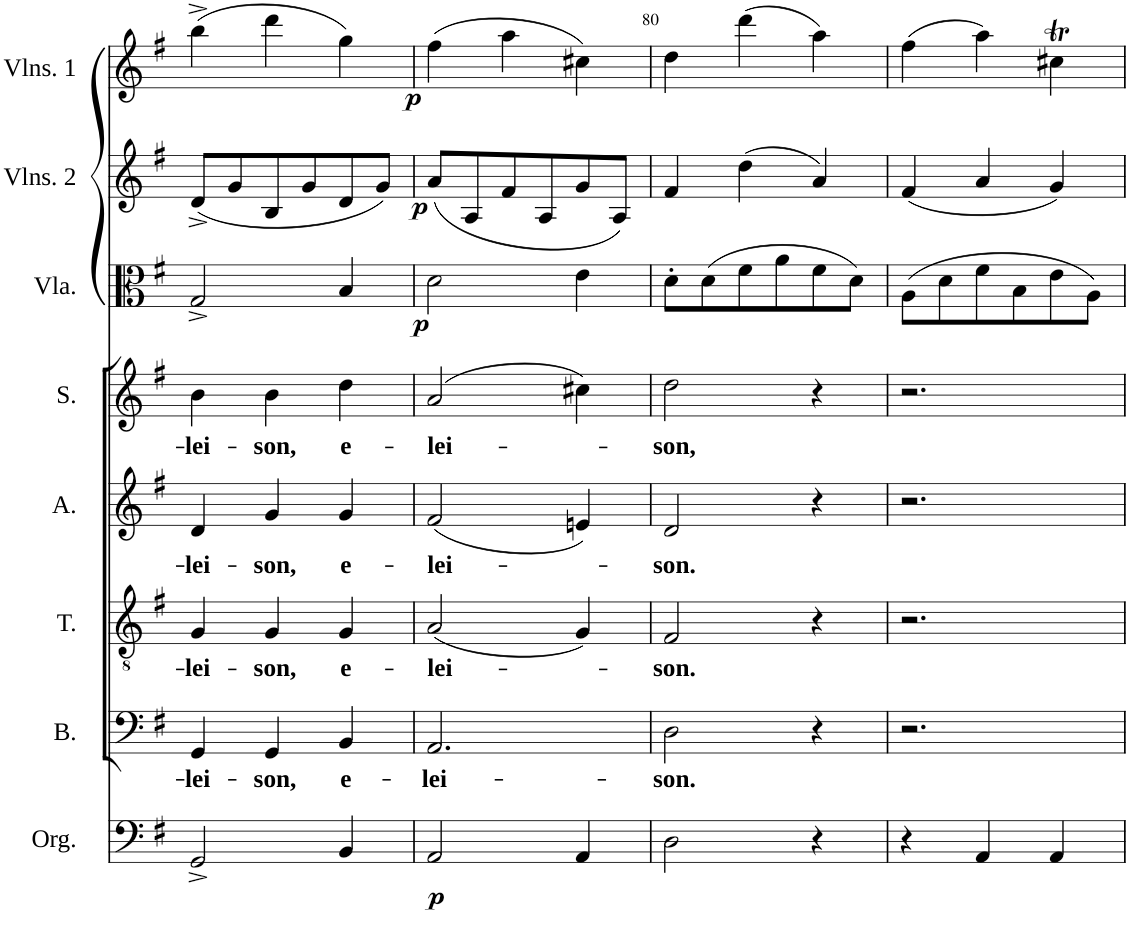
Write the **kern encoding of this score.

**kern	**dynam	**kern	**text	**kern	**text	**kern	**text	**kern	**text	**kern	**dynam	**kern	**dynam	**kern	**dynam
*part8	*part8	*part7	*part7	*part6	*part6	*part5	*part5	*part4	*part4	*part3	*part3	*part2	*part2	*part1	*part1
*staff8	*staff8	*staff7	*staff7	*staff6	*staff6	*staff5	*staff5	*staff4	*staff4	*staff3	*staff3	*staff2	*staff2	*staff1	*staff1
*I"Organ	*	*I"Bass	*	*I"Tenor	*	*I"Alto	*	*I"Soprano	*	*I"Viola	*	*I"Violins 2	*	*I"Violins 1	*
*I'Org.	*	*I'B.	*	*I'T.	*	*I'A.	*	*I'S.	*	*I'Vla.	*	*I'Vlns. 2	*	*I'Vlns. 1	*
!!LO:PB:g=z
*clefF4	*	*clefF4	*	*clefGv2	*	*clefG2	*	*clefG2	*	*clefC3	*	*clefG2	*	*clefG2	*
*k[f#]	*	*k[f#]	*	*k[f#]	*	*k[f#]	*	*k[f#]	*	*k[f#]	*	*k[f#]	*	*k[f#]	*
*M3/4	*	*M3/4	*	*M3/4	*	*M3/4	*	*M3/4	*	*M3/4	*	*M3/4	*	*M3/4	*
=78	=78	=78	=78	=78	=78	=78	=78	=78	=78	=78	=78	=78	=78	=78	=78
!	!	!	!LO:LY:b	!	!LO:LY:b	!	!LO:LY:b	!	!LO:LY:b	!	!	!	!	!	!
2GG^/	.	4GG/	-lei-	4G/	-lei-	4d/	-lei-	4b\	-lei-	2G^/	.	(8d^/L	.	(4bb^\	.
.	.	.	.	.	.	.	.	.	.	.	.	8g/	.	.	.
!	!	!	!LO:LY:b	!	!LO:LY:b	!	!LO:LY:b	!	!LO:LY:b	!	!	!	!	!	!
.	.	4GG/	-son,	4G/	-son,	4g/	-son,	4b\	-son,	.	.	8B/	.	4ddd\	.
.	.	.	.	.	.	.	.	.	.	.	.	8g/	.	.	.
!	!	!	!LO:LY:b	!	!LO:LY:b	!	!LO:LY:b	!	!LO:LY:b	!	!	!	!	!	!
4BB/	.	4BB/	e-	4G/	e-	4g/	e-	4dd\	e-	4B/	.	8d/	.	4gg\)	.
.	.	.	.	.	.	.	.	.	.	.	.	8g/J)	.	.	.
=79	=79	=79	=79	=79	=79	=79	=79	=79	=79	=79	=79	=79	=79	=79	=79
!	!LO:DY:b	!	!LO:LY:b	!	!LO:LY:b	!	!LO:LY:b	!	!LO:LY:b	!	!LO:DY:b	!	!LO:DY:b	!	!LO:DY:b
2AA/	p	2.AA/	-lei-	(2A/	-lei-	(2f#/	-lei-	(2a/	-lei-	2d\	p	(8a/L	p	(4ff#\	p
.	.	.	.	.	.	.	.	.	.	.	.	8A/	.	.	.
.	.	.	.	.	.	.	.	.	.	.	.	8f#/	.	4aa\	.
.	.	.	.	.	.	.	.	.	.	.	.	8A/	.	.	.
4AA/	.	.	.	4G/)	.	4en/)	.	4cc#X\)	.	4e\	.	8g/	.	4cc#X\)	.
.	.	.	.	.	.	.	.	.	.	.	.	8A/J)	.	.	.
=80	=80	=80	=80	=80	=80	=80	=80	=80	=80	=80	=80	=80	=80	=80	=80
!	!	!	!LO:LY:b	!	!LO:LY:b	!	!LO:LY:b	!	!LO:LY:b	!	!	!	!	!	!
2D\	.	2D\	-son.	2F#/	-son.	2d/	-son.	2dd\	-son,	8d'\L	.	4f#/	.	4dd\	.
.	.	.	.	.	.	.	.	.	.	(8d\	.	.	.	.	.
.	.	.	.	.	.	.	.	.	.	8f#\	.	(4dd\	.	(4ddd\	.
.	.	.	.	.	.	.	.	.	.	8a\	.	.	.	.	.
4r	.	4r	.	4r	.	4r	.	4r	.	8f#\	.	4a/)	.	4aa\)	.
.	.	.	.	.	.	.	.	.	.	8d\J)	.	.	.	.	.
=81	=81	=81	=81	=81	=81	=81	=81	=81	=81	=81	=81	=81	=81	=81	=81
4r	.	2.r	.	2.r	.	2.r	.	2.r	.	(8A\L	.	(4f#/	.	(4ff#\	.
.	.	.	.	.	.	.	.	.	.	8d\	.	.	.	.	.
4AA/	.	.	.	.	.	.	.	.	.	8f#\	.	4a/	.	4aa\)	.
.	.	.	.	.	.	.	.	.	.	8B\	.	.	.	.	.
4AA/	.	.	.	.	.	.	.	.	.	8e\	.	4g/)	.	4cc#Xt\	.
.	.	.	.	.	.	.	.	.	.	8A\J)	.	.	.	.	.
=	=	=	=	=	=	=	=	=	=	=	=	=	=	=	=
*-	*-	*-	*-	*-	*-	*-	*-	*-	*-	*-	*-	*-	*-	*-	*-
